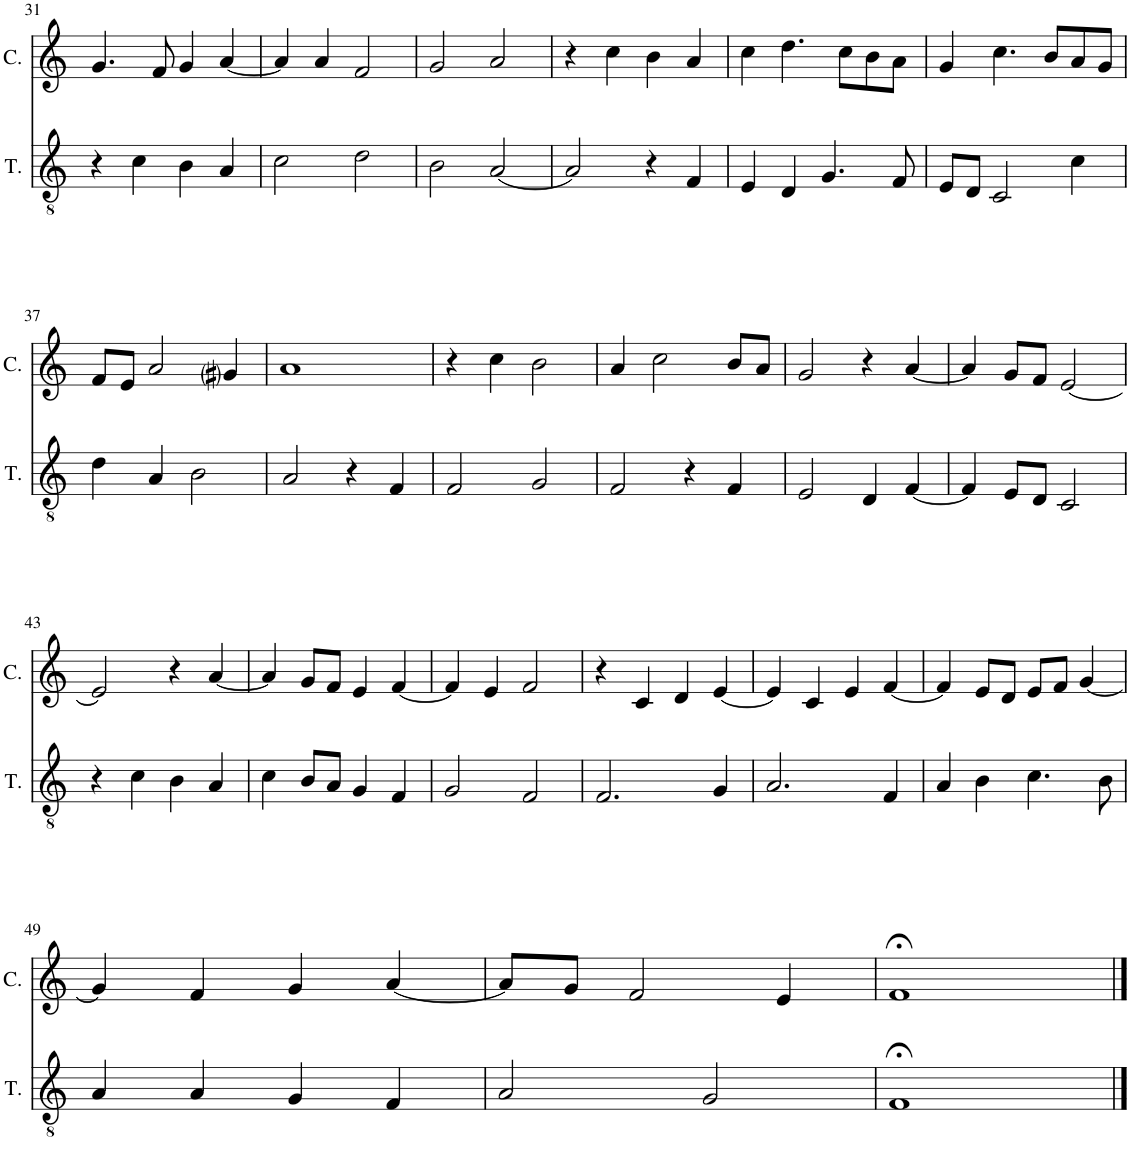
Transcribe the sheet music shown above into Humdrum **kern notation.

**kern	**kern
*part2	*part1
*staff2	*staff1
*I"Tenor	*I"Cantus
*I'T.	*I'C.
!!LO:PB:g=z
*clefGv2	*clefG2
*k[]	*k[]
*M2/2	*M2/2
*met(c|)	*met(c|)
=31	=31
4r	4.g/
4c\	.
.	8f/
4B\	4g/
4A/	[4a/
=32	=32
2c\	4a/]
.	4a/
2d\	2f/
=33	=33
2B\	2g/
[2A/	2a/
=34	=34
2A/]	4r
.	4cc\
4r	4b\
4F/	4a/
=35	=35
4E/	4cc\
4D/	4.dd\
4.G/	.
.	8cc\L
.	8b\
8F/	8a\J
=36	=36
8E/L	4g/
8D/J	.
2C/	4.cc\
.	8b/L
4c\	8a/
.	8g/J
!!LO:LB:g=z
=37	=37
4d\	8f/L
.	8e/J
4A/	2a/
2B\	.
.	4g#i/
=38	=38
2A/	1a
4r	.
4F/	.
=39	=39
2F/	4r
.	4cc\
2G/	2b\
=40	=40
2F/	4a/
.	2cc\
4r	.
4F/	8b/L
.	8a/J
=41	=41
2E/	2g/
4D/	4r
[4F/	[4a/
=42	=42
4F/]	4a/]
8E/L	8g/L
8D/J	8f/J
2C/	[2e/
!!LO:LB:g=z
=43	=43
4r	2e/]
4c\	.
4B\	4r
4A/	[4a/
=44	=44
4c\	4a/]
8B/L	8g/L
8A/J	8f/J
4G/	4e/
4F/	[4f/
=45	=45
2G/	4f/]
.	4e/
2F/	2f/
=46	=46
2.F/	4r
.	4c/
.	4d/
4G/	[4e/
=47	=47
2.A/	4e/]
.	4c/
.	4e/
4F/	[4f/
=48	=48
4A/	4f/]
4B\	8e/L
.	8d/J
4.c\	8e/L
.	8f/J
.	[4g/
8B\	.
!!LO:LB:g=z
=49	=49
4A/	4g/]
4A/	4f/
4G/	4g/
4F/	[4a/
=50	=50
2A/	8a/L]
.	8g/J
.	2f/
2G/	.
.	4e/
=51	=51
1F;<	1f;<
==	==
*-	*-
